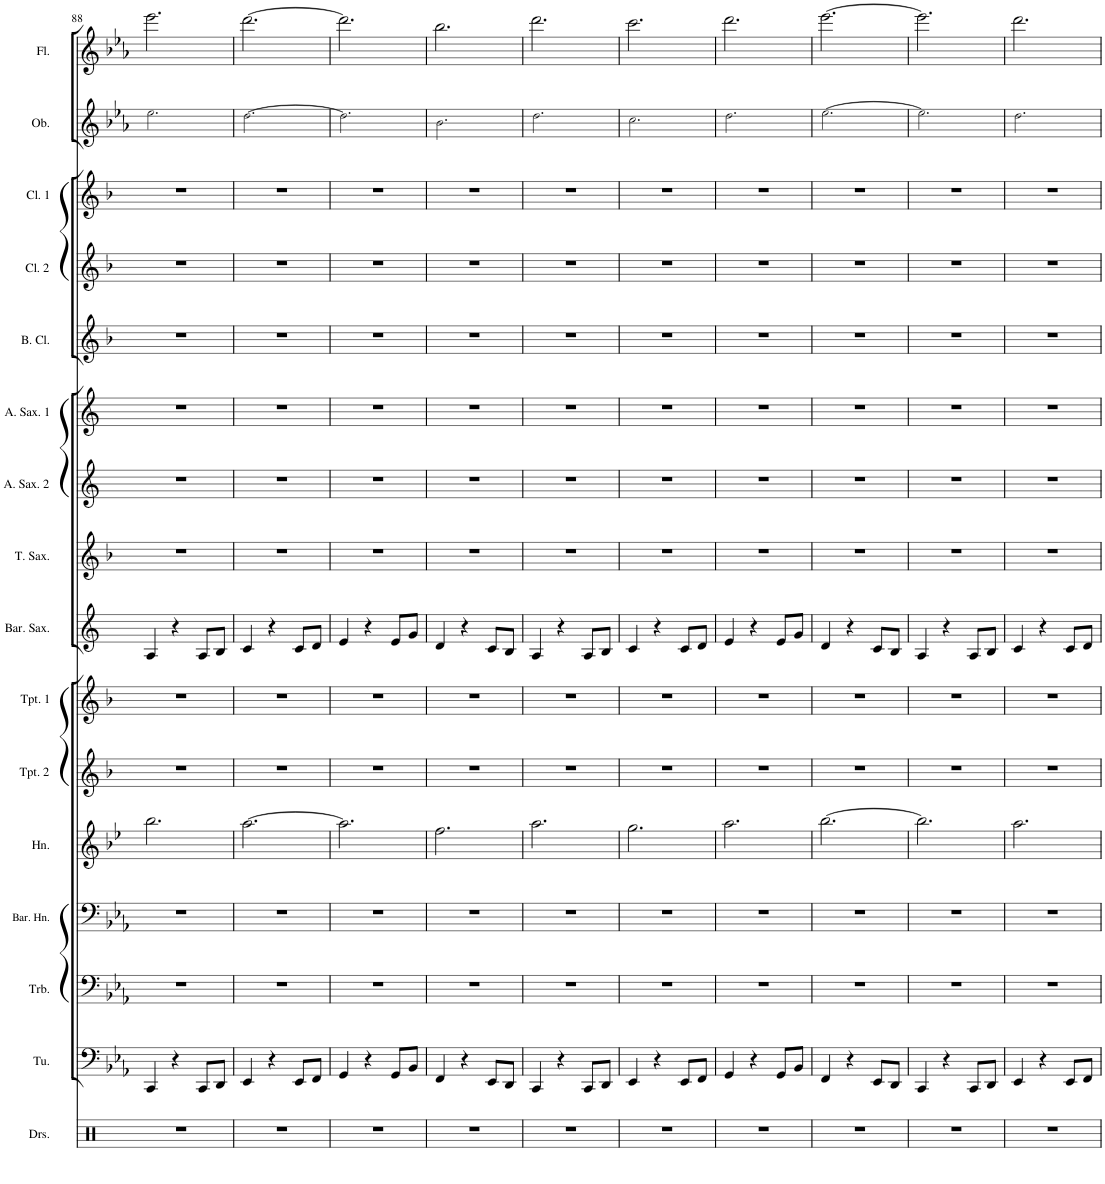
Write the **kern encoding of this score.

**kern	**kern	**kern	**kern	**kern	**kern	**kern	**kern	**kern	**kern	**kern	**kern	**kern	**kern	**kern	**kern
*part16	*part15	*part14	*part13	*part12	*part11	*part10	*part9	*part8	*part7	*part6	*part5	*part4	*part3	*part2	*part1
*staff16	*staff15	*staff14	*staff13	*staff12	*staff11	*staff10	*staff9	*staff8	*staff7	*staff6	*staff5	*staff4	*staff3	*staff2	*staff1
*I"Drumset	*I"Tuba	*I"Trombone	*I"Baritone Horn	*I"Horn	*I"Trumpet 2	*I"Trumpet 1	*I"Baritone Saxophone	*I"Tenor Saxophone	*I"Alto Saxophone 2	*I"Alto Saxophone 1	*I"Bass Clarinet	*I"Clarinet 2	*I"Clarinet 1	*I"Oboe	*I"Flute
*I'Drs.	*I'Tu.	*I'Trb.	*I'Bar. Hn.	*I'Hn.	*I'Tpt. 2	*I'Tpt. 1	*I'Bar. Sax.	*I'T. Sax.	*I'A. Sax. 2	*I'A. Sax. 1	*I'B. Cl.	*I'Cl. 2	*I'Cl. 1	*I'Ob.	*I'Fl.
!!LO:PB:g=z
*clefX	*clefF4	*clefF4	*clefF4	*clefG2	*clefG2	*clefG2	*clefG2	*clefG2	*clefG2	*clefG2	*clefG2	*clefG2	*clefG2	*clefG2	*clefG2
*	*	*	*Trd4c7	*Trd4c7	*Trd1c2	*Trd1c2	*Trd12c21	*Trd8c14	*Trd5c9	*Trd5c9	*Trd8c14	*Trd1c2	*Trd1c2	*	*
*k[]	*k[b-e-a-]	*k[b-e-a-]	*k[b-e-a-]	*k[b-e-]	*k[b-]	*k[b-]	*k[]	*k[b-]	*k[]	*k[]	*k[b-]	*k[b-]	*k[b-]	*k[b-e-a-]	*k[b-e-a-]
*M3/4	*M3/4	*M3/4	*M3/4	*M3/4	*M3/4	*M3/4	*M3/4	*M3/4	*M3/4	*M3/4	*M3/4	*M3/4	*M3/4	*M3/4	*M3/4
=88	=88	=88	=88	=88	=88	=88	=88	=88	=88	=88	=88	=88	=88	=88	=88
2.r	4CC/	2.r	2.r	2.bb-\	2.r	2.r	4A/	2.r	2.r	2.r	2.r	2.r	2.r	2.ee-!\	2.eee-\
.	4r	.	.	.	.	.	4r	.	.	.	.	.	.	.	.
.	8CC/L	.	.	.	.	.	8A/L	.	.	.	.	.	.	.	.
.	8DD/J	.	.	.	.	.	8B/J	.	.	.	.	.	.	.	.
=89	=89	=89	=89	=89	=89	=89	=89	=89	=89	=89	=89	=89	=89	=89	=89
2.r	4EE-/	2.r	2.r	[2.aa\	2.r	2.r	4c/	2.r	2.r	2.r	2.r	2.r	2.r	[2.dd!\	[2.ddd\
.	4r	.	.	.	.	.	4r	.	.	.	.	.	.	.	.
.	8EE-/L	.	.	.	.	.	8c/L	.	.	.	.	.	.	.	.
.	8FF/J	.	.	.	.	.	8d/J	.	.	.	.	.	.	.	.
=90	=90	=90	=90	=90	=90	=90	=90	=90	=90	=90	=90	=90	=90	=90	=90
2.r	4GG/	2.r	2.r	2.aa\]	2.r	2.r	4e/	2.r	2.r	2.r	2.r	2.r	2.r	2.dd!\]	2.ddd\]
.	4r	.	.	.	.	.	4r	.	.	.	.	.	.	.	.
.	8GG/L	.	.	.	.	.	8e/L	.	.	.	.	.	.	.	.
.	8BB-/J	.	.	.	.	.	8g/J	.	.	.	.	.	.	.	.
=91	=91	=91	=91	=91	=91	=91	=91	=91	=91	=91	=91	=91	=91	=91	=91
2.r	4FF/	2.r	2.r	2.ff\	2.r	2.r	4d/	2.r	2.r	2.r	2.r	2.r	2.r	2.b-!\	2.bb-\
.	4r	.	.	.	.	.	4r	.	.	.	.	.	.	.	.
.	8EE-/L	.	.	.	.	.	8c/L	.	.	.	.	.	.	.	.
.	8DD/J	.	.	.	.	.	8B/J	.	.	.	.	.	.	.	.
=92	=92	=92	=92	=92	=92	=92	=92	=92	=92	=92	=92	=92	=92	=92	=92
2.r	4CC/	2.r	2.r	2.aa\	2.r	2.r	4A/	2.r	2.r	2.r	2.r	2.r	2.r	2.dd!\	2.ddd\
.	4r	.	.	.	.	.	4r	.	.	.	.	.	.	.	.
.	8CC/L	.	.	.	.	.	8A/L	.	.	.	.	.	.	.	.
.	8DD/J	.	.	.	.	.	8B/J	.	.	.	.	.	.	.	.
=93	=93	=93	=93	=93	=93	=93	=93	=93	=93	=93	=93	=93	=93	=93	=93
2.r	4EE-/	2.r	2.r	2.gg\	2.r	2.r	4c/	2.r	2.r	2.r	2.r	2.r	2.r	2.cc!\	2.ccc\
.	4r	.	.	.	.	.	4r	.	.	.	.	.	.	.	.
.	8EE-/L	.	.	.	.	.	8c/L	.	.	.	.	.	.	.	.
.	8FF/J	.	.	.	.	.	8d/J	.	.	.	.	.	.	.	.
=94	=94	=94	=94	=94	=94	=94	=94	=94	=94	=94	=94	=94	=94	=94	=94
2.r	4GG/	2.r	2.r	2.aa\	2.r	2.r	4e/	2.r	2.r	2.r	2.r	2.r	2.r	2.dd!\	2.ddd\
.	4r	.	.	.	.	.	4r	.	.	.	.	.	.	.	.
.	8GG/L	.	.	.	.	.	8e/L	.	.	.	.	.	.	.	.
.	8BB-/J	.	.	.	.	.	8g/J	.	.	.	.	.	.	.	.
=95	=95	=95	=95	=95	=95	=95	=95	=95	=95	=95	=95	=95	=95	=95	=95
2.r	4FF/	2.r	2.r	[2.bb-\	2.r	2.r	4d/	2.r	2.r	2.r	2.r	2.r	2.r	[2.ee-!\	[2.eee-\
.	4r	.	.	.	.	.	4r	.	.	.	.	.	.	.	.
.	8EE-/L	.	.	.	.	.	8c/L	.	.	.	.	.	.	.	.
.	8DD/J	.	.	.	.	.	8B/J	.	.	.	.	.	.	.	.
=96	=96	=96	=96	=96	=96	=96	=96	=96	=96	=96	=96	=96	=96	=96	=96
2.r	4CC/	2.r	2.r	2.bb-\]	2.r	2.r	4A/	2.r	2.r	2.r	2.r	2.r	2.r	2.ee-!\]	2.eee-\]
.	4r	.	.	.	.	.	4r	.	.	.	.	.	.	.	.
.	8CC/L	.	.	.	.	.	8A/L	.	.	.	.	.	.	.	.
.	8DD/J	.	.	.	.	.	8B/J	.	.	.	.	.	.	.	.
=97	=97	=97	=97	=97	=97	=97	=97	=97	=97	=97	=97	=97	=97	=97	=97
2.r	4EE-/	2.r	2.r	2.aa\	2.r	2.r	4c/	2.r	2.r	2.r	2.r	2.r	2.r	2.dd!\	2.ddd\
.	4r	.	.	.	.	.	4r	.	.	.	.	.	.	.	.
.	8EE-/L	.	.	.	.	.	8c/L	.	.	.	.	.	.	.	.
.	8FF/J	.	.	.	.	.	8d/J	.	.	.	.	.	.	.	.
=	=	=	=	=	=	=	=	=	=	=	=	=	=	=	=
*-	*-	*-	*-	*-	*-	*-	*-	*-	*-	*-	*-	*-	*-	*-	*-
